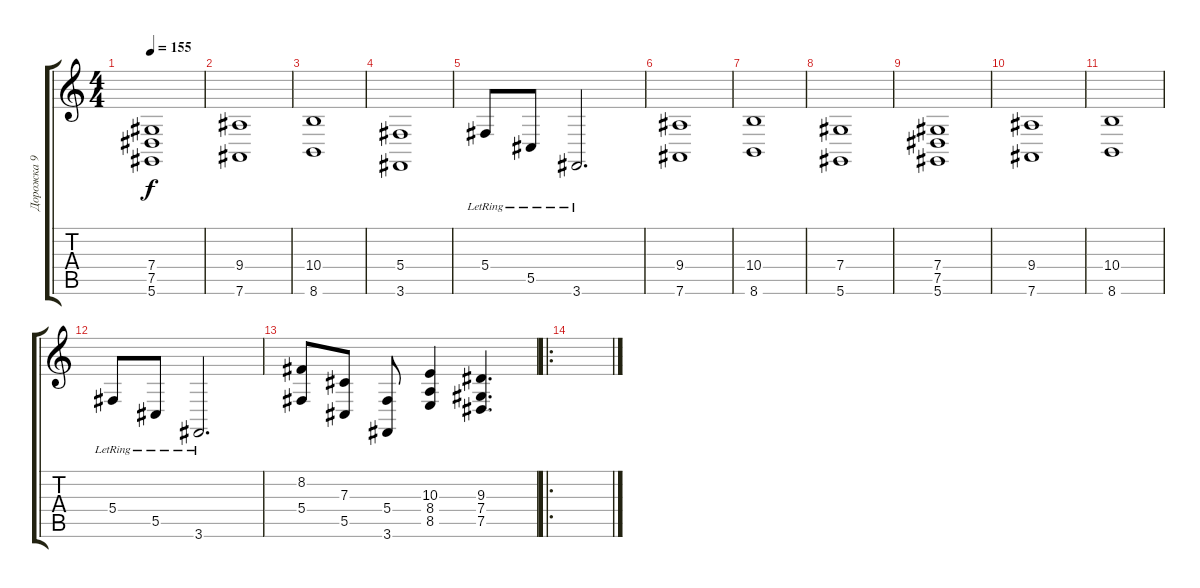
\track ("Дорожка 9" "Дорожка 9") {instrument pad7halo}
\staff {score tabs}
\tuning (Eb4 Bb3 Gb3 Db3 Ab2 Eb2) {hide}
\ts (4 4)
\tempo 155
\clef g2
\ks c
(7.4 7.5 5.6).1{dy f} |
(9.4 7.6).1 |
(10.4 8.6).1 |
(5.4 3.6).1 |
5.4{lr}.8 5.5{lr}.8 3.6{lr}.2{d} |
(9.4 7.6).1 |
(10.4 8.6).1 |
(7.4 5.6).1 |
(7.4 7.5 5.6).1 |
(9.4 7.6).1 |
(10.4 8.6).1 |
5.4{lr}.8 5.5{lr}.8 3.6{lr}.2{d} |
(8.2 5.4).8 (7.3 5.5).8 (5.4 3.6).8 (10.3 8.4 8.5).4 (9.3 7.4 7.5).4{d} |
\ro
